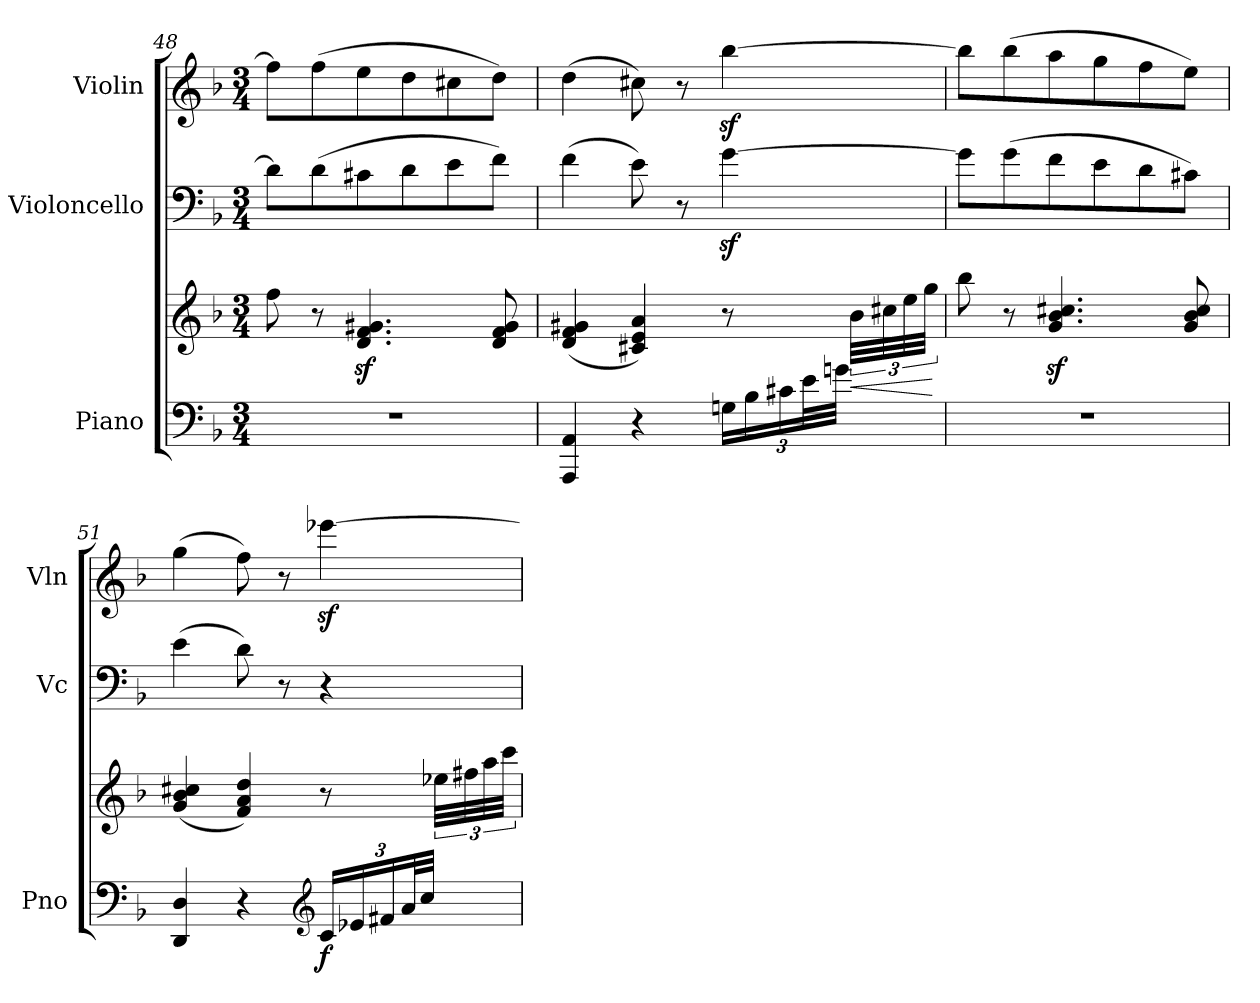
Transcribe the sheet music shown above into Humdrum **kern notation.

**kern	**kern	**dynam	**kern	**kern
*part3	*part3	*part3	*part2	*part1
*staff4	*staff3	*staff3/4	*staff2	*staff1
*I"Piano	*	*	*I"Violoncello	*I"Violin
*I'Pno	*	*	*I'Vc	*I'Vln
*clefF4	*clefG2	*	*clefF4	*clefG2
*k[b-]	*k[b-]	*	*k[b-]	*k[b-]
*M3/4	*M3/4	*	*M3/4	*M3/4
=48	=48	=48	=48	=48
2.r	8ff\	.	8d\L]	8ff\L]
.	8r	.	(>8d\	(>8ff\
.	4.d/z< 4.f/z< 4.g#X/z<	.	8c#X\	8ee\
.	.	.	8d\	8dd\
.	.	.	8e\	8cc#X\
.	8d/ 8f/ 8g#/	.	8f\J)	8dd\J)
!!LO:LB:g=z
=49	=49	=49	=49	=49
*	*^	*	*	*
4AAA/ 4AA/	(<4d/ 4f/ 4g#X/	3%2ryy	.	(>4f\	(>4dd\
4r	4c#X/ 4e/ 4a/)	.	.	8e\)	8cc#X\)
.	.	.	.	8r	8r
*Xbrackettup	*	*	*	*	*
24Gn\LL	8r	.	.	[4gz<\	[4bb-z<\
24B-\	.	.	.	.	.
24c#X\	.	.	.	.	.
48e\L	8ryy	.	.	.	.
48gn\JJJ	.	.	.	.	.
!	!	!	!LO:HP:b	!	!
12ryy	.	48b-\LLL	<	.	.
.	.	48cc#X\	.	.	.
.	.	48ee\	.	.	.
.	.	48gg\JJJ	.	.	.
*	*v	*v	*	*	*
.	.	[	.	.
=50	=50	=50	=50	=50
2.r	8bb-\	.	8g\L]	8bb-\L]
.	8r	.	(>8g\	(>8bb-\
.	4.g/z< 4.b-/z< 4.cc#X/z<	.	8f\	8aa\
.	.	.	8e\	8gg\
.	.	.	8d\	8ff\
.	8g/ 8b-/ 8cc#/	.	8c#X\J)	8ee\J)
=51	=51	=51	=51	=51
*	*^	*	*	*
4DD/ 4D/	(<4g/ 4b-/ 4cc#X/	3%2ryy	.	(>4e\	(>4gg\
4r	4f/ 4a/ 4dd/)	.	.	8d\)	8ff\)
.	.	.	.	8r	8r
*clefG2	*	*	*	*	*
!	!	!	!LO:DY:b=2	!	!
24c/LL	8r	.	f	4r	[4eee-Xz<\
24e-X/	.	.	.	.	.
24f#X/	.	.	.	.	.
48a/L	8ryy	.	.	.	.
48cc/JJJ	.	.	.	.	.
12ryy	.	48ee-X\LLL	.	.	.
.	.	48ff#X\	.	.	.
.	.	48aa\	.	.	.
.	.	48ccc\JJJ	.	.	.
*	*v	*v	*	*	*
=	=	=	=	=
*-	*-	*-	*-	*-
